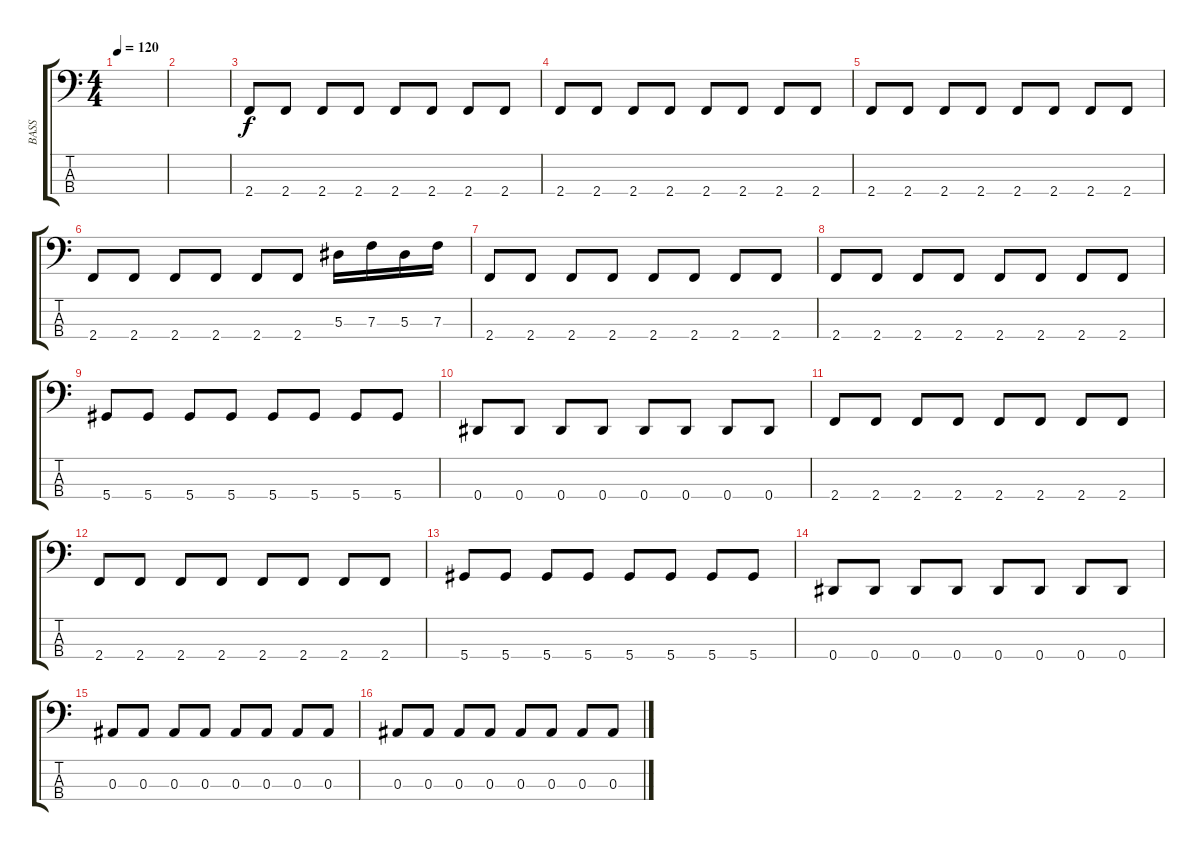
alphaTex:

\track ("BASS" "BASS") {instrument electricbassfinger}
\staff {score tabs}
\tuning (Ab2 Eb2 Bb1 Eb1) {hide}
\ts (4 4)
\tempo 120
\clef f4
\ks c
|
|
2.4.8 2.4.8 2.4.8 2.4.8 2.4.8 2.4.8 2.4.8 2.4.8 |
2.4.8 2.4.8 2.4.8 2.4.8 2.4.8 2.4.8 2.4.8 2.4.8 |
2.4.8 2.4.8 2.4.8 2.4.8 2.4.8 2.4.8 2.4.8 2.4.8 |
2.4.8 2.4.8 2.4.8 2.4.8 2.4.8 2.4.8 5.3.16 7.3.16 5.3.16 7.3.16 |
2.4.8 2.4.8 2.4.8 2.4.8 2.4.8 2.4.8 2.4.8 2.4.8 |
2.4.8 2.4.8 2.4.8 2.4.8 2.4.8 2.4.8 2.4.8 2.4.8 |
5.4.8 5.4.8 5.4.8 5.4.8 5.4.8 5.4.8 5.4.8 5.4.8 |
0.4.8 0.4.8 0.4.8 0.4.8 0.4.8 0.4.8 0.4.8 0.4.8 |
2.4.8 2.4.8 2.4.8 2.4.8 2.4.8 2.4.8 2.4.8 2.4.8 |
2.4.8 2.4.8 2.4.8 2.4.8 2.4.8 2.4.8 2.4.8 2.4.8 |
5.4.8 5.4.8 5.4.8 5.4.8 5.4.8 5.4.8 5.4.8 5.4.8 |
0.4.8 0.4.8 0.4.8 0.4.8 0.4.8 0.4.8 0.4.8 0.4.8 |
0.3.8 0.3.8 0.3.8 0.3.8 0.3.8 0.3.8 0.3.8 0.3.8 |
0.3.8 0.3.8 0.3.8 0.3.8 0.3.8 0.3.8 0.3.8 0.3.8
